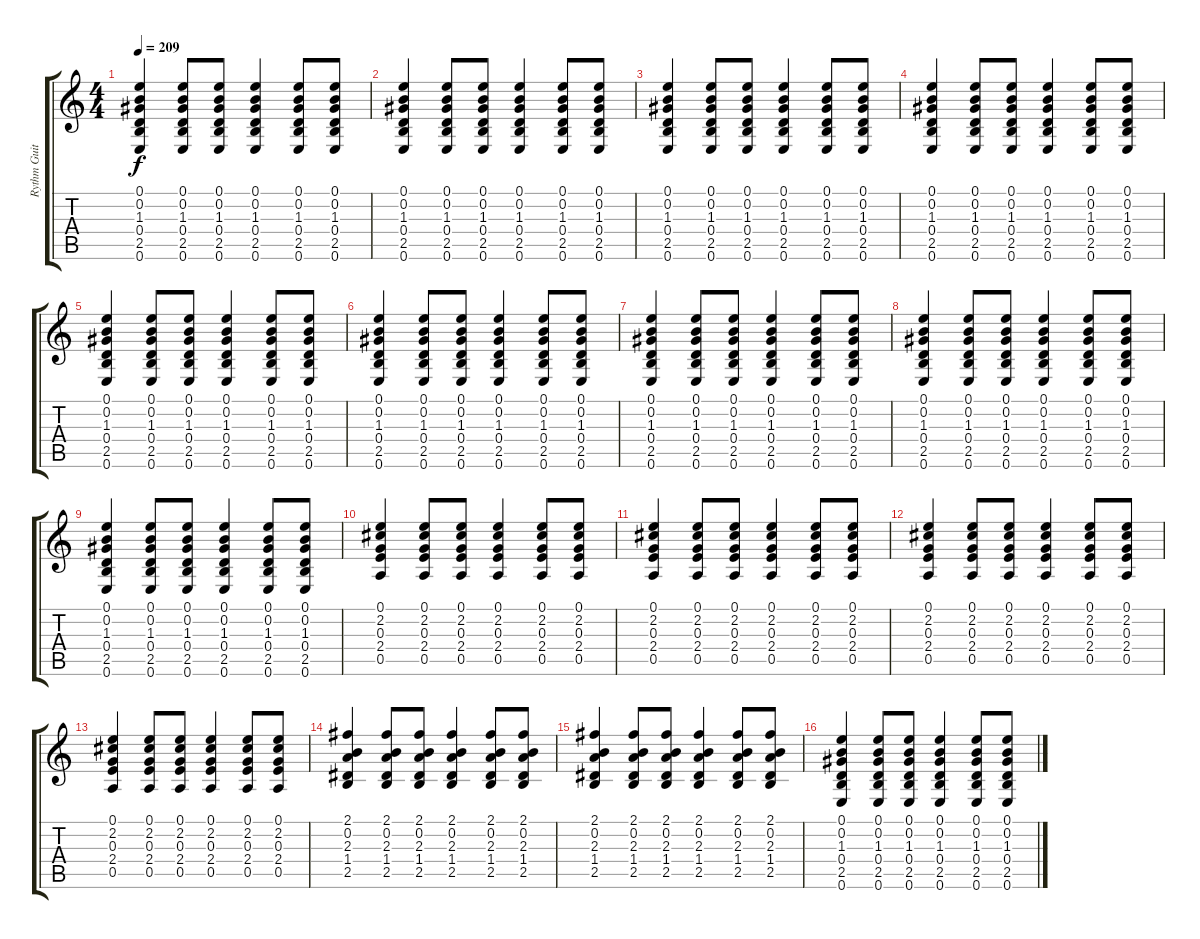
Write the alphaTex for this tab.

\track ("Rythm Guitar" "Rythm Guit") {instrument acousticguitarsteel}
\staff {score tabs}
\tuning (E4 B3 G3 D3 A2 E2) {hide}
\ts (4 4)
\tempo 209
\clef g2
\ks c
(0.1 0.2 1.3 0.4 2.5 0.6).4{dy f} (0.1 0.2 1.3 0.4 2.5 0.6).8 (0.1 0.2 1.3 0.4 2.5 0.6).8 (0.1 0.2 1.3 0.4 2.5 0.6).4 (0.1 0.2 1.3 0.4 2.5 0.6).8 (0.1 0.2 1.3 0.4 2.5 0.6).8 |
(0.1 0.2 1.3 0.4 2.5 0.6).4 (0.1 0.2 1.3 0.4 2.5 0.6).8 (0.1 0.2 1.3 0.4 2.5 0.6).8 (0.1 0.2 1.3 0.4 2.5 0.6).4 (0.1 0.2 1.3 0.4 2.5 0.6).8 (0.1 0.2 1.3 0.4 2.5 0.6).8 |
(0.1 0.2 1.3 0.4 2.5 0.6).4 (0.1 0.2 1.3 0.4 2.5 0.6).8 (0.1 0.2 1.3 0.4 2.5 0.6).8 (0.1 0.2 1.3 0.4 2.5 0.6).4 (0.1 0.2 1.3 0.4 2.5 0.6).8 (0.1 0.2 1.3 0.4 2.5 0.6).8 |
(0.1 0.2 1.3 0.4 2.5 0.6).4 (0.1 0.2 1.3 0.4 2.5 0.6).8 (0.1 0.2 1.3 0.4 2.5 0.6).8 (0.1 0.2 1.3 0.4 2.5 0.6).4 (0.1 0.2 1.3 0.4 2.5 0.6).8 (0.1 0.2 1.3 0.4 2.5 0.6).8 |
(0.1 0.2 1.3 0.4 2.5 0.6).4 (0.1 0.2 1.3 0.4 2.5 0.6).8 (0.1 0.2 1.3 0.4 2.5 0.6).8 (0.1 0.2 1.3 0.4 2.5 0.6).4 (0.1 0.2 1.3 0.4 2.5 0.6).8 (0.1 0.2 1.3 0.4 2.5 0.6).8 |
(0.1 0.2 1.3 0.4 2.5 0.6).4 (0.1 0.2 1.3 0.4 2.5 0.6).8 (0.1 0.2 1.3 0.4 2.5 0.6).8 (0.1 0.2 1.3 0.4 2.5 0.6).4 (0.1 0.2 1.3 0.4 2.5 0.6).8 (0.1 0.2 1.3 0.4 2.5 0.6).8 |
(0.1 0.2 1.3 0.4 2.5 0.6).4 (0.1 0.2 1.3 0.4 2.5 0.6).8 (0.1 0.2 1.3 0.4 2.5 0.6).8 (0.1 0.2 1.3 0.4 2.5 0.6).4 (0.1 0.2 1.3 0.4 2.5 0.6).8 (0.1 0.2 1.3 0.4 2.5 0.6).8 |
(0.1 0.2 1.3 0.4 2.5 0.6).4 (0.1 0.2 1.3 0.4 2.5 0.6).8 (0.1 0.2 1.3 0.4 2.5 0.6).8 (0.1 0.2 1.3 0.4 2.5 0.6).4 (0.1 0.2 1.3 0.4 2.5 0.6).8 (0.1 0.2 1.3 0.4 2.5 0.6).8 |
(0.1 0.2 1.3 0.4 2.5 0.6).4 (0.1 0.2 1.3 0.4 2.5 0.6).8 (0.1 0.2 1.3 0.4 2.5 0.6).8 (0.1 0.2 1.3 0.4 2.5 0.6).4 (0.1 0.2 1.3 0.4 2.5 0.6).8 (0.1 0.2 1.3 0.4 2.5 0.6).8 |
(0.1 2.2 0.3 2.4 0.5).4 (0.1 2.2 0.3 2.4 0.5).8 (0.1 2.2 0.3 2.4 0.5).8 (0.1 2.2 0.3 2.4 0.5).4 (0.1 2.2 0.3 2.4 0.5).8 (0.1 2.2 0.3 2.4 0.5).8 |
(0.1 2.2 0.3 2.4 0.5).4 (0.1 2.2 0.3 2.4 0.5).8 (0.1 2.2 0.3 2.4 0.5).8 (0.1 2.2 0.3 2.4 0.5).4 (0.1 2.2 0.3 2.4 0.5).8 (0.1 2.2 0.3 2.4 0.5).8 |
(0.1 2.2 0.3 2.4 0.5).4 (0.1 2.2 0.3 2.4 0.5).8 (0.1 2.2 0.3 2.4 0.5).8 (0.1 2.2 0.3 2.4 0.5).4 (0.1 2.2 0.3 2.4 0.5).8 (0.1 2.2 0.3 2.4 0.5).8 |
(0.1 2.2 0.3 2.4 0.5).4 (0.1 2.2 0.3 2.4 0.5).8 (0.1 2.2 0.3 2.4 0.5).8 (0.1 2.2 0.3 2.4 0.5).4 (0.1 2.2 0.3 2.4 0.5).8 (0.1 2.2 0.3 2.4 0.5).8 |
(2.1 0.2 2.3 1.4 2.5).4 (2.1 0.2 2.3 1.4 2.5).8 (2.1 0.2 2.3 1.4 2.5).8 (2.1 0.2 2.3 1.4 2.5).4 (2.1 0.2 2.3 1.4 2.5).8 (2.1 0.2 2.3 1.4 2.5).8 |
(2.1 0.2 2.3 1.4 2.5).4 (2.1 0.2 2.3 1.4 2.5).8 (2.1 0.2 2.3 1.4 2.5).8 (2.1 0.2 2.3 1.4 2.5).4 (2.1 0.2 2.3 1.4 2.5).8 (2.1 0.2 2.3 1.4 2.5).8 |
(0.1 0.2 1.3 0.4 2.5 0.6).4 (0.1 0.2 1.3 0.4 2.5 0.6).8 (0.1 0.2 1.3 0.4 2.5 0.6).8 (0.1 0.2 1.3 0.4 2.5 0.6).4 (0.1 0.2 1.3 0.4 2.5 0.6).8 (0.1 0.2 1.3 0.4 2.5 0.6).8
